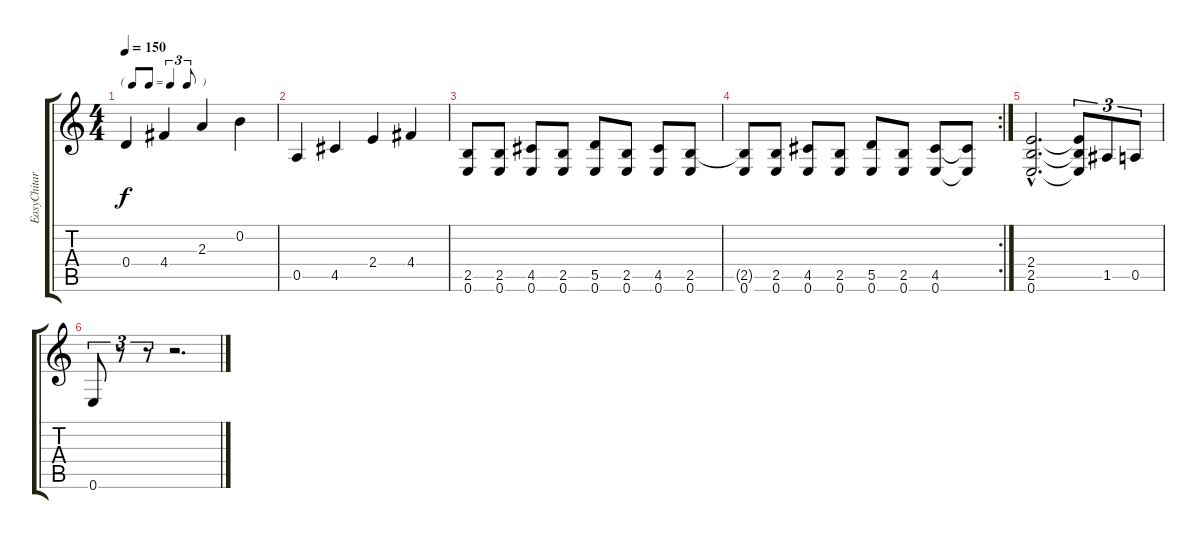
\track ("EasyChitarra blues" "EasyChitar") {instrument electricguitarjazz}
\staff {score tabs}
\tuning (E4 B3 G3 D3 A2 E2) {hide}
\ts (4 4)
\tf triplet8th
\tempo 150
\clef g2
\ks c
0.4.4{dy f} 4.4.4 2.3.4 0.2.4 |
0.5.4 4.5.4 2.4.4 4.4.4 |
(2.5 0.6).8 (2.5 0.6).8 (4.5 0.6).8 (2.5 0.6).8 (5.5 0.6).8 (2.5 0.6).8 (4.5 0.6).8 (2.5 0.6).8 |
\rc 2
(2.5{t} 0.6).8 (2.5 0.6).8 (4.5 0.6).8 (2.5 0.6).8 (5.5 0.6).8 (2.5 0.6).8 (4.5 0.6).8 (4.5{t} 0.6{t}).8 |
(2.4{hac} 2.5{hac} 0.6{hac}).2{d} (2.4{t} 2.5{t} 0.6{t}).8{tu (3 2)} 1.5.8{tu (3 2)} 0.5.8{tu (3 2)} |
0.6.8{tu (3 2)} r.8{tu (3 2)} r.8{tu (3 2)} r.2{d}
